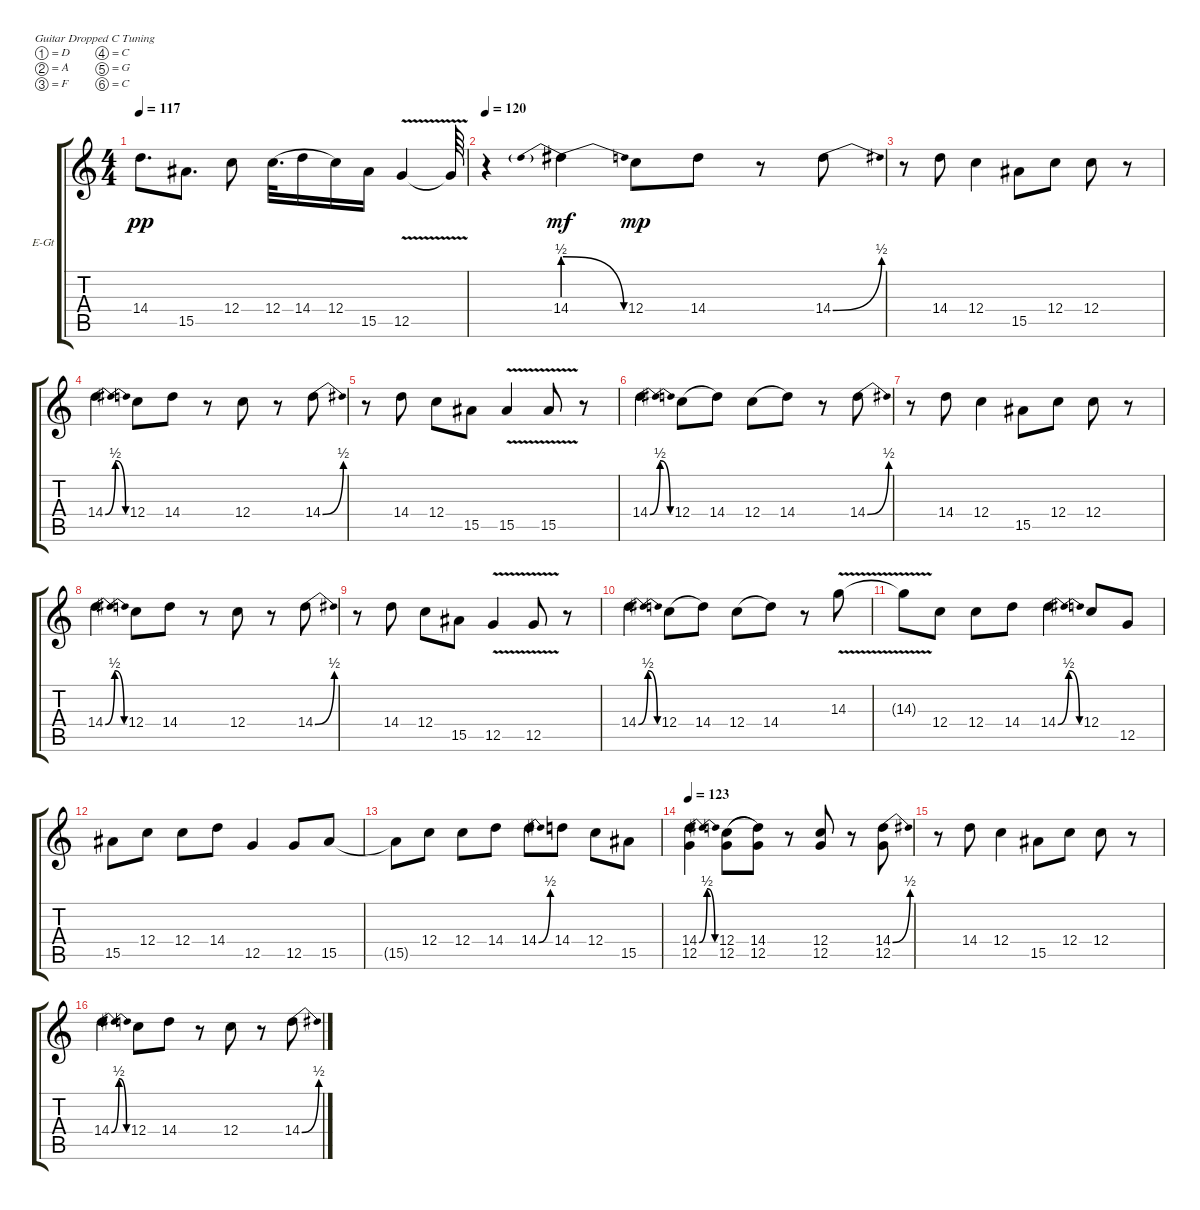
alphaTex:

\defaultSystemsLayout 4
\bracketExtendMode groupsimilarinstruments
\firstSystemTrackNameOrientation horizontal
\otherSystemsTrackNameOrientation horizontal
\track ("Electric Guitar" "E-Gt") {instrument overdrivenguitar}
\staff {score tabs}
\tuning (D4 A3 F3 C3 G2 C2)
\ts (4 4)
\tempo 117
\clef g2
\ks c
14.4.8{d dy pp} 15.5.8{d} 12.4.8 12.4.32{d legatoorigin} 14.4.16{legatoorigin} 12.4.16 15.5.16 12.5{v}.4 12.5{v t}.64 |
\tempo 120
r.4 14.4{be (prebendrelease 0 2 31.2 0)}.4{dy mf} 12.4.8{dy mp} 14.4.8 r.8 14.4{be (bend 0 0 15 2)}.8 |
r.8 14.4.8 12.4.4 15.5.8 12.4.8 12.4.8 r.8 |
14.4{be (bendrelease 0 0 10.2 2 20.4 2 30 0)}.4 12.4.8 14.4.8 r.8 12.4.8 r.8 14.4{be (bend 0 0 15 2)}.8 |
r.8 14.4.8 12.4.8 15.5.8 15.5{v}.4 15.5{v}.8 r.8 |
14.4{be (bendrelease 0 0 10.2 2 20.4 2 30 0)}.4 12.4.8{legatoorigin} 14.4.8 12.4.8{legatoorigin} 14.4.8 r.8 14.4{be (bend 0 0 15 2)}.8 |
r.8 14.4.8 12.4.4 15.5.8 12.4.8 12.4.8 r.8 |
14.4{be (bendrelease 0 0 10.2 2 20.4 2 30 0)}.4 12.4.8 14.4.8 r.8 12.4.8 r.8 14.4{be (bend 0 0 15 2)}.8 |
r.8 14.4.8 12.4.8 15.5.8 12.5{v}.4 12.5{v}.8 r.8 |
14.4{be (bendrelease 0 0 10.2 2 20.4 2 30 0)}.4 12.4.8{legatoorigin} 14.4.8 12.4.8{legatoorigin} 14.4.8 r.8 14.3{v}.8 |
14.3{v t}.8 12.4.8 12.4.8 14.4.8 14.4{be (bendrelease 0 0 10.2 2 20.4 2 30 0)}.4 12.4.8 12.5.8 |
15.5.8 12.4.8 12.4.8 14.4.8 12.5.4 12.5.8 15.5.8 |
15.5{t}.8 12.4.8 12.4.8 14.4.8 14.4{be (bend 0 0 15 2)}.8 14.4.8 12.4.8 15.5.8 |
\tempo 123
(14.4{be (bendrelease 0 0 10.2 2 20.4 2 30 0)} 12.5).4 (12.4 12.5).8{legatoorigin} (14.4 12.5).8 r.8 (12.4 12.5).8 r.8 (14.4{be (bend 0 0 15 2)} 12.5).8 |
r.8 14.4.8 12.4.4 15.5.8 12.4.8 12.4.8 r.8 |
14.4{be (bendrelease 0 0 10.2 2 20.4 2 30 0)}.4 12.4.8 14.4.8 r.8 12.4.8 r.8 14.4{be (bend 0 0 15 2)}.8
